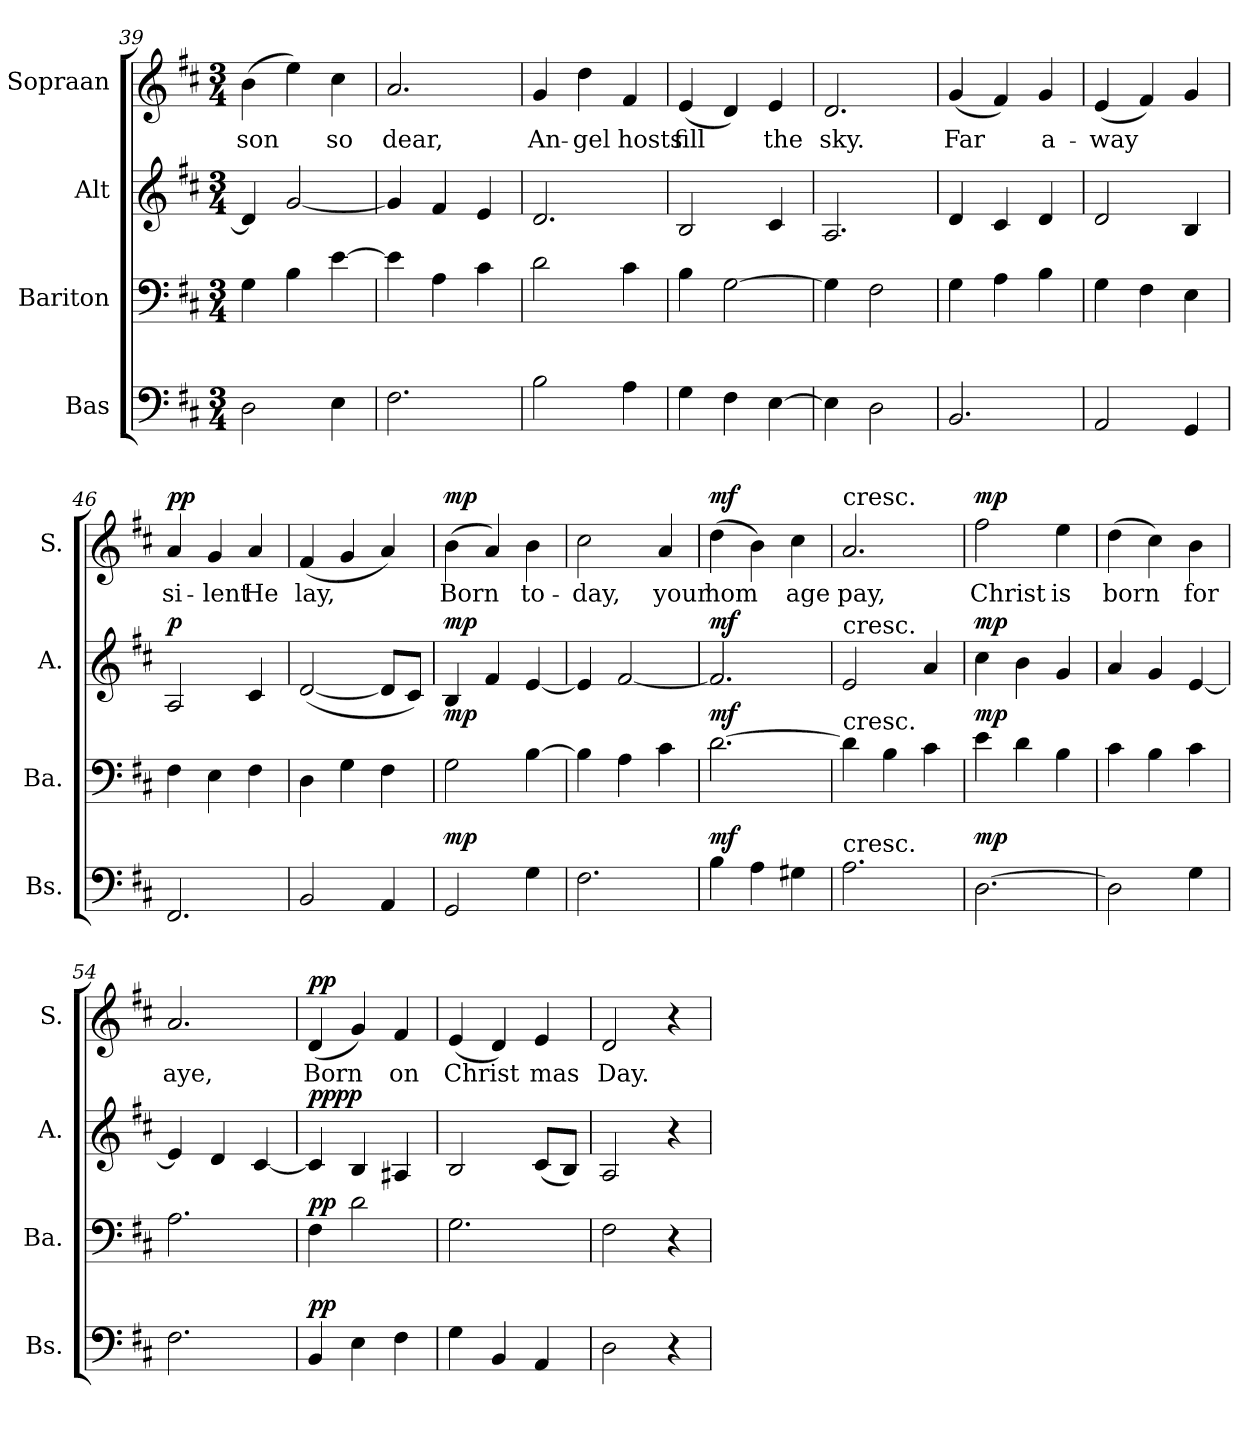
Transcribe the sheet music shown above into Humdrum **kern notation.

**kern	**dynam	**kern	**dynam	**kern	**dynam	**kern	**text	**dynam
*part4	*part4	*part3	*part3	*part2	*part2	*part1	*part1	*part1
*staff4	*staff4	*staff3	*staff3	*staff2	*staff2	*staff1	*staff1	*staff1
*I"Bas	*	*I"Bariton	*	*I"Alt	*	*I"Sopraan	*	*
*I'Bs.	*	*I'Ba.	*	*I'A.	*	*I'S.	*	*
*clefF4	*	*clefF4	*	*clefG2	*	*clefG2	*	*
*k[f#c#]	*	*k[f#c#]	*	*k[f#c#]	*	*k[f#c#]	*	*
*M3/4	*	*M3/4	*	*M3/4	*	*M3/4	*	*
=39	=39	=39	=39	=39	=39	=39	=39	=39
!	!	!	!	!	!	!	!LO:LY:b	!
2D\	.	4G\	.	4d/]	.	(>4b\	son	.
.	.	4B\	.	[2g/	.	4ee\)	.	.
!	!	!	!	!	!	!	!LO:LY:b	!
4E\	.	[4e\	.	.	.	4cc#\	so	.
=40	=40	=40	=40	=40	=40	=40	=40	=40
!	!	!	!	!	!	!	!LO:LY:b	!
2.F#\	.	4e\]	.	4g/]	.	2.a/	dear,	.
.	.	4A\	.	4f#/	.	.	.	.
.	.	4c#\	.	4e/	.	.	.	.
!!LO:LB:g=z
=41	=41	=41	=41	=41	=41	=41	=41	=41
!	!	!	!	!	!	!	!LO:LY:b	!
2B\	.	2d\	.	2.d/	.	4g/	An-	.
!	!	!	!	!	!	!	!LO:LY:b	!
.	.	.	.	.	.	4dd\	-gel	.
!	!	!	!	!	!	!	!LO:LY:b	!
4A\	.	4c#\	.	.	.	4f#/	hosts	.
=42	=42	=42	=42	=42	=42	=42	=42	=42
!	!	!	!	!	!	!	!LO:LY:b	!
4G\	.	4B\	.	2B/	.	(<4e/	fill	.
4F#\	.	[2G\	.	.	.	4d/)	.	.
!	!	!	!	!	!	!	!LO:LY:b	!
[4E\	.	.	.	4c#/	.	4e/	the	.
=43	=43	=43	=43	=43	=43	=43	=43	=43
!	!	!	!	!	!	!	!LO:LY:b	!
4E\]	.	4G\]	.	2.A/	.	2.d/	sky.	.
2D\	.	2F#\	.	.	.	.	.	.
=44	=44	=44	=44	=44	=44	=44	=44	=44
!	!	!	!	!	!	!	!LO:LY:b	!
2.BB/	.	4G\	.	4d/	.	(<4g/	Far	.
.	.	4A\	.	4c#/	.	4f#/)	.	.
!	!	!	!	!	!	!	!LO:LY:b	!
.	.	4B\	.	4d/	.	4g/	a-	.
=45	=45	=45	=45	=45	=45	=45	=45	=45
!	!	!	!	!	!	!	!LO:LY:b	!
2AA/	.	4G\	.	2d/	.	(<4e/	-way	.
.	.	4F#\	.	.	.	4f#/)	.	.
4GG/	.	4E\	.	4B/	.	4g/	.	.
=46	=46	=46	=46	=46	=46	=46	=46	=46
!	!	!	!	!	!LO:DY:a	!	!LO:LY:b	!LO:DY:a
!	!	!	!	!	!	!	!	!LO:DY:n=1:a
2.FF#/	.	4F#\	.	2A/	p	4a/	si-	p p
!	!	!	!	!	!	!	!LO:LY:b	!
.	.	4E\	.	.	.	4g/	-lent	.
!	!	!	!	!	!	!	!LO:LY:b	!
.	.	4F#\	.	4c#/	.	4a/	He	.
=47	=47	=47	=47	=47	=47	=47	=47	=47
!	!	!	!	!	!	!	!LO:LY:b	!
2BB/	.	4D\	.	(<[2d/	.	(<4f#/	lay,	.
.	.	4G\	.	.	.	4g/	.	.
4AA/	.	4F#\	.	8d/L]	.	4a/)	.	.
.	.	.	.	8c#/J)	.	.	.	.
=48	=48	=48	=48	=48	=48	=48	=48	=48
!	!LO:DY:a	!	!LO:DY:a	!	!LO:DY:a	!	!LO:LY:b	!LO:DY:a
2GG/	mp	2G\	mp	4B/	mp	(>4b\	Born	mp
.	.	.	.	4f#/	.	4a/)	.	.
!	!	!	!	!	!	!	!LO:LY:b	!
4G\	.	[4B\	.	[4e/	.	4b\	to-	.
=49	=49	=49	=49	=49	=49	=49	=49	=49
!	!	!	!	!	!	!	!LO:LY:b	!
2.F#\	.	4B\]	.	4e/]	.	2cc#\	-day,	.
.	.	4A\	.	[2f#/	.	.	.	.
!	!	!	!	!	!	!	!LO:LY:b	!
.	.	4c#\	.	.	.	4a/	your	.
!!LO:LB:g=z
=50	=50	=50	=50	=50	=50	=50	=50	=50
!	!LO:DY:a	!	!LO:DY:a	!	!LO:DY:a	!	!LO:LY:b	!LO:DY:a
4B\	mf	[2.d\	mf	2.f#/]	mf	(>4dd\	-hom	mf
4A\	.	.	.	.	.	4b\)	.	.
!	!	!	!	!	!	!	!LO:LY:b	!
4G#X\	.	.	.	.	.	4cc#\	age	.
=51	=51	=51	=51	=51	=51	=51	=51	=51
!	!	!	!	!	!	!LO:TX:a:t=cresc.	!	!
!	!	!	!	!LO:TX:a:t=cresc.	!	!	!	!
!	!	!LO:TX:a:t=cresc.	!	!	!	!	!	!
!LO:TX:a:t=cresc.	!	!	!	!	!	!	!	!
!	!	!	!	!	!	!	!LO:LY:b	!
2.A\	.	4d\]	.	2e/	.	2.a/	pay,	.
.	.	4B\	.	.	.	.	.	.
.	.	4c#\	.	4a/	.	.	.	.
=52	=52	=52	=52	=52	=52	=52	=52	=52
!	!LO:DY:a	!	!LO:DY:a	!	!LO:DY:a	!	!LO:LY:b	!LO:DY:a
[2.D\	mp	4e\	mp	4cc#\	mp	2ff#\	Christ	mp
.	.	4d\	.	4b\	.	.	.	.
!	!	!	!	!	!	!	!LO:LY:b	!
.	.	4B\	.	4g/	.	4ee\	is	.
=53	=53	=53	=53	=53	=53	=53	=53	=53
!	!	!	!	!	!	!	!LO:LY:b	!
2D\]	.	4c#\	.	4a/	.	(>4dd\	born	.
.	.	4B\	.	4g/	.	4cc#\)	.	.
!	!	!	!	!	!	!	!LO:LY:b	!
4G\	.	4c#\	.	[4e/	.	4b\	for	.
=54	=54	=54	=54	=54	=54	=54	=54	=54
!	!	!	!	!	!	!	!LO:LY:b	!
2.F#\	.	2.A\	.	4e/]	.	2.a/	aye,	.
.	.	.	.	4d/	.	.	.	.
.	.	.	.	[4c#/	.	.	.	.
=55	=55	=55	=55	=55	=55	=55	=55	=55
!	!LO:DY:a	!	!LO:DY:a	!	!LO:DY:a	!	!LO:LY:b	!
!	!	!	!	!	!LO:DY:n=1:a	!	!	!LO:DY:a
4BB/	pp	4F#\	pp	4c#/]	pp pp	(<4d/	Born	pp
4E\	.	2d\	.	4B/	.	4g/)	.	.
!	!	!	!	!	!	!	!LO:LY:b	!
4F#\	.	.	.	4A#X/	.	4f#/	on	.
=56	=56	=56	=56	=56	=56	=56	=56	=56
!	!	!	!	!	!	!	!LO:LY:b	!
4G\	.	2.G\	.	2B/	.	(<4e/	Christ	.
4BB/	.	.	.	.	.	4d/)	.	.
!	!	!	!	!	!	!	!LO:LY:b	!
4AA/	.	.	.	(<8c#/L	.	4e/	mas	.
.	.	.	.	8B/J)	.	.	.	.
=57	=57	=57	=57	=57	=57	=57	=57	=57
!	!	!	!	!	!	!	!LO:LY:b	!
2D\	.	2F#\	.	2A/	.	2d/	Day.	.
4r	.	4r	.	4r	.	4r	.	.
=	=	=	=	=	=	=	=	=
*-	*-	*-	*-	*-	*-	*-	*-	*-
